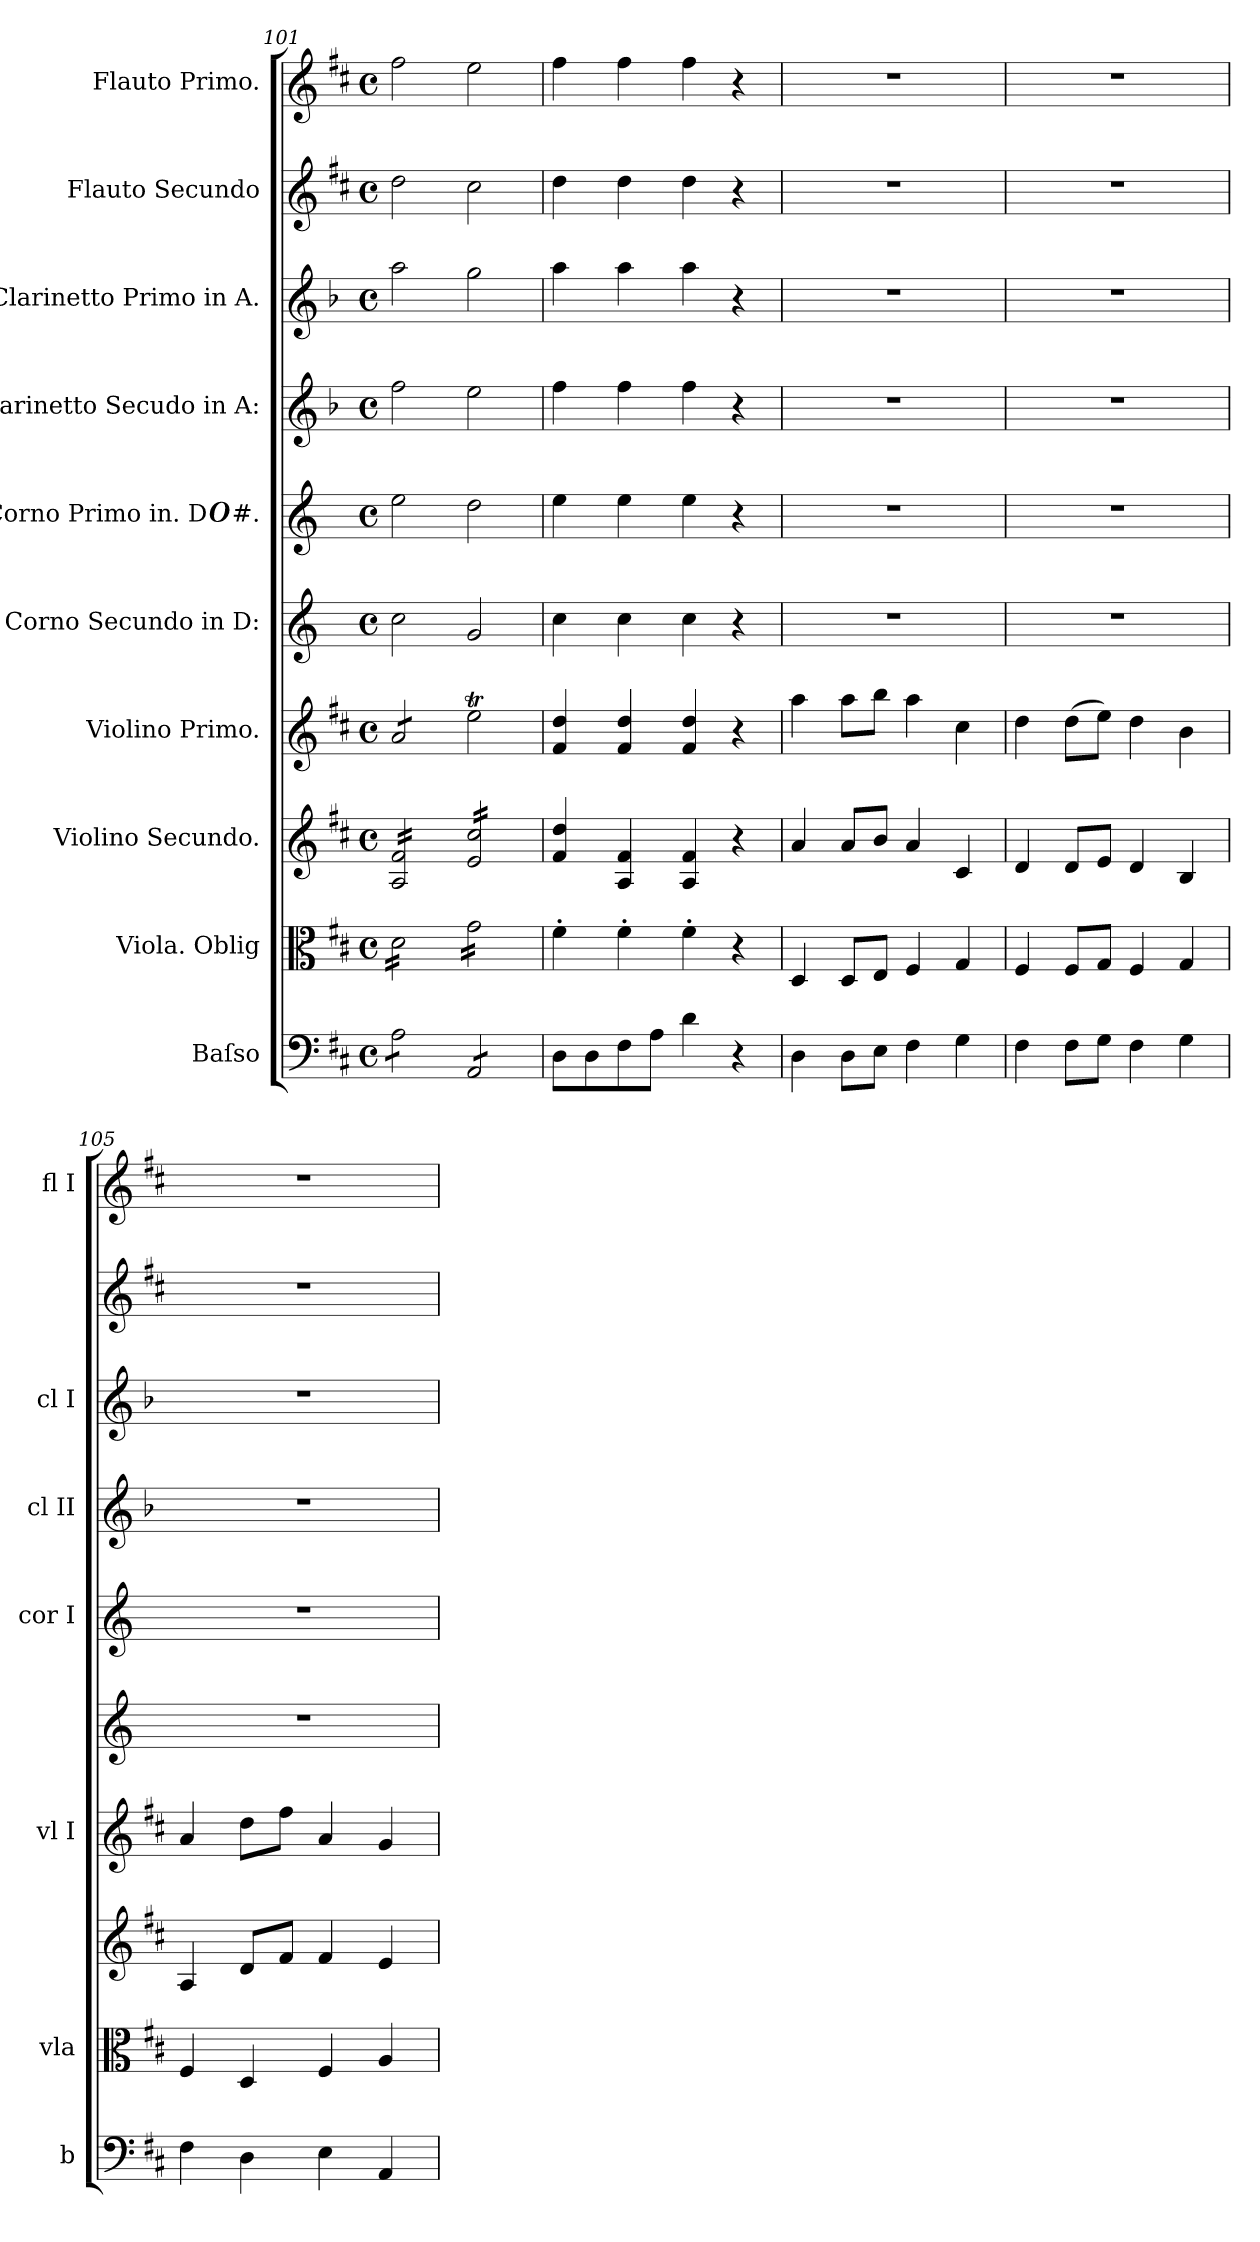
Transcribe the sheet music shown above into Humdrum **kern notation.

**kern	**dynam	**kern	**dynam	**kern	**dynam	**kern	**dynam	**kern	**kern	**kern	**kern	**kern	**kern
*part10	*part10	*part9	*part9	*part8	*part8	*part7	*part7	*part6	*part5	*part4	*part3	*part2	*part1
*staff10	*staff10	*staff9	*staff9	*staff8	*staff8	*staff7	*staff7	*staff6	*staff5	*staff4	*staff3	*staff2	*staff1
*I"Baſso	*	*I"Viola. Oblig	*	*I"Violino Secundo.	*	*I"Violino Primo.	*	*I"Corno Secundo in D:	*I"Corno Primo in. D##.	*I"Clarinetto Secudo in A:	*I"Clarinetto Primo in A.	*I"Flauto Secundo	*I"Flauto Primo.
*I'b	*	*I'vla	*	*	*	*I'vl I	*	*	*I'cor I	*I'cl II	*I'cl I	*	*I'fl I
*clefF4	*	*clefC3	*	*clefG2	*	*clefG2	*	*clefG2	*clefG2	*clefG2	*clefG2	*clefG2	*clefG2
*	*	*	*	*	*	*	*	*ITrd6c10	*ITrd6c10	*ITrd2c3	*ITrd2c3	*	*
*k[f#c#]	*	*k[f#c#]	*	*k[f#c#]	*	*k[f#c#]	*	*k[f#c#]	*k[f#c#]	*k[f#c#]	*k[f#c#]	*k[f#c#]	*k[f#c#]
*D:	*	*D:	*	*D:	*	*D:	*	*D:	*D:	*D:	*D:	*D:	*D:
*M4/4	*	*M4/4	*	*M4/4	*	*M4/4	*	*M4/4	*M4/4	*M4/4	*M4/4	*M4/4	*M4/4
*met(c)	*	*met(c)	*	*met(c)	*	*met(c)	*	*met(c)	*met(c)	*met(c)	*met(c)	*met(c)	*met(c)
=101	=101	=101	=101	=101	=101	=101	=101	=101	=101	=101	=101	=101	=101
*tremolo	*	*	*	*	*	*	*	*	*	*	*	*	*
*	*	*tremolo	*	*	*	*	*	*	*	*	*	*	*
*	*	*	*	*tremolo	*	*	*	*	*	*	*	*	*
*	*	*	*	*	*	*tremolo	*	*	*	*	*	*	*
8A\L	.	16d\LL	.	16A/ 16f#/LL	.	8a/L	.	2d\	2f#\	2dd\	2ff#\	2dd\	2ff#\
.	.	16d\	.	16A/ 16f#/	.	.	.	.	.	.	.	.	.
8A\	.	16d\	.	16A/ 16f#/	.	8a/	.	.	.	.	.	.	.
.	.	16d\	.	16A/ 16f#/	.	.	.	.	.	.	.	.	.
8A\	.	16d\	.	16A/ 16f#/	.	8a/	.	.	.	.	.	.	.
.	.	16d\	.	16A/ 16f#/	.	.	.	.	.	.	.	.	.
8A\J	.	16d\	.	16A/ 16f#/	.	8a/J	.	.	.	.	.	.	.
*	*	*	*	*	*	*Xtremolo	*	*	*	*	*	*	*
.	.	16d\JJ	.	16A/ 16f#/JJ	.	.	.	.	.	.	.	.	.
8AA/L	.	16g\LL	.	16e/ 16cc#/LL	.	2eeT\	.	2A/	2e\	2cc#\	2ee\	2cc#\	2ee\
.	.	16g\	.	16e/ 16cc#/	.	.	.	.	.	.	.	.	.
8AA/	.	16g\	.	16e/ 16cc#/	.	.	.	.	.	.	.	.	.
.	.	16g\	.	16e/ 16cc#/	.	.	.	.	.	.	.	.	.
8AA/	.	16g\	.	16e/ 16cc#/	.	.	.	.	.	.	.	.	.
.	.	16g\	.	16e/ 16cc#/	.	.	.	.	.	.	.	.	.
8AA/J	.	16g\	.	16e/ 16cc#/	.	.	.	.	.	.	.	.	.
*Xtremolo	*	*	*	*	*	*	*	*	*	*	*	*	*
.	.	16g\JJ	.	16e/ 16cc#/JJ	.	.	.	.	.	.	.	.	.
*	*	*	*	*Xtremolo	*	*	*	*	*	*	*	*	*
*	*	*Xtremolo	*	*	*	*	*	*	*	*	*	*	*
=102	=102	=102	=102	=102	=102	=102	=102	=102	=102	=102	=102	=102	=102
!	!	!	!	!	!	!	!LO:DY:b	!	!	!	!	!	!
8D\L	.	4f#'\	.	4f#/ 4dd/	.	4f#/ 4dd/	fo	4d\	4f#\	4dd\	4ff#\	4dd\	4ff#\
8D\	.	.	.	.	.	.	.	.	.	.	.	.	.
8F#\	.	4f#'\	.	4A/ 4f#/	.	4f#/ 4dd/	.	4d\	4f#\	4dd\	4ff#\	4dd\	4ff#\
8A\J	.	.	.	.	.	.	.	.	.	.	.	.	.
4d\	.	4f#'\	.	4A/ 4f#/	.	4f#/ 4dd/	.	4d\	4f#\	4dd\	4ff#\	4dd\	4ff#\
4r	.	4r	.	4r	.	4r	.	4r	4r	4r	4r	4r	4r
=103	=103	=103	=103	=103	=103	=103	=103	=103	=103	=103	=103	=103	=103
4D\	pia	4D/	pia	4a/	.	4aa\	p&colon;	1r	1r	1r	1r	1r	1r
!	!	!	!	!	!LO:DY:b	!	!	!	!	!	!	!	!
8D\L	.	8D/L	.	8a/L	pia	8aa\L	.	.	.	.	.	.	.
8E\J	.	8E/J	.	8b/J	.	8bb\J	.	.	.	.	.	.	.
4F#\	.	4F#/	.	4a/	.	4aa\	.	.	.	.	.	.	.
4G\	.	4G/	.	4c#/	.	4cc#\	.	.	.	.	.	.	.
=104	=104	=104	=104	=104	=104	=104	=104	=104	=104	=104	=104	=104	=104
4F#\	.	4F#/	.	4d/	.	4dd\	.	1r	1r	1r	1r	1r	1r
8F#\L	.	8F#/L	.	8d/L	.	(8dd\L	.	.	.	.	.	.	.
8G\J	.	8G/J	.	8e/J	.	8ee\J)	.	.	.	.	.	.	.
4F#\	.	4F#/	.	4d/	.	4dd\	.	.	.	.	.	.	.
4G\	.	4G/	.	4B/	.	4b\	.	.	.	.	.	.	.
=105	=105	=105	=105	=105	=105	=105	=105	=105	=105	=105	=105	=105	=105
4F#\	.	4F#/	.	4A/	.	4a/	.	1r	1r	1r	1r	1r	1r
4D\	.	4D/	.	8d/L	.	8dd\L	.	.	.	.	.	.	.
.	.	.	.	8f#/J	.	8ff#\J	.	.	.	.	.	.	.
4E\	.	4F#/	.	4f#/	.	4a/	.	.	.	.	.	.	.
4AA/	.	4A/	.	4e/	.	4g/	.	.	.	.	.	.	.
=	=	=	=	=	=	=	=	=	=	=	=	=	=
*-	*-	*-	*-	*-	*-	*-	*-	*-	*-	*-	*-	*-	*-
